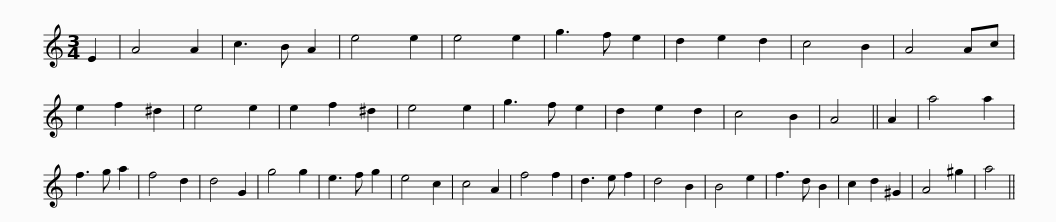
X:1
L:1/8
M:3/4
I:linebreak $
K:C
V:1 treble
V:1
 E2 | A4 A2 | c3 B A2 | e4 e2 | e4 e2 | %5
 g3 f e2 | d2 e2 d2 | c4 B2 | A4 Ac | e2 f2 ^d2 | %10
 e4 e2 | e2 f2 ^d2 | e4 e2 | g3 f e2 |$ d2 e2 d2 | %15
 c4 B2 | A4 || A2 | a4 a2 | f3 g a2 | %20
 f4 d2 | d4 G2 | g4 g2 | e3 f g2 | e4 c2 | %25
 c4 A2 | f4 f2 | d3 e f2 | d4 B2 | B4 e2 |$ %30
 f3 d B2 | c2 d2 ^G2 | A4 ^g2 | a4 || %34
